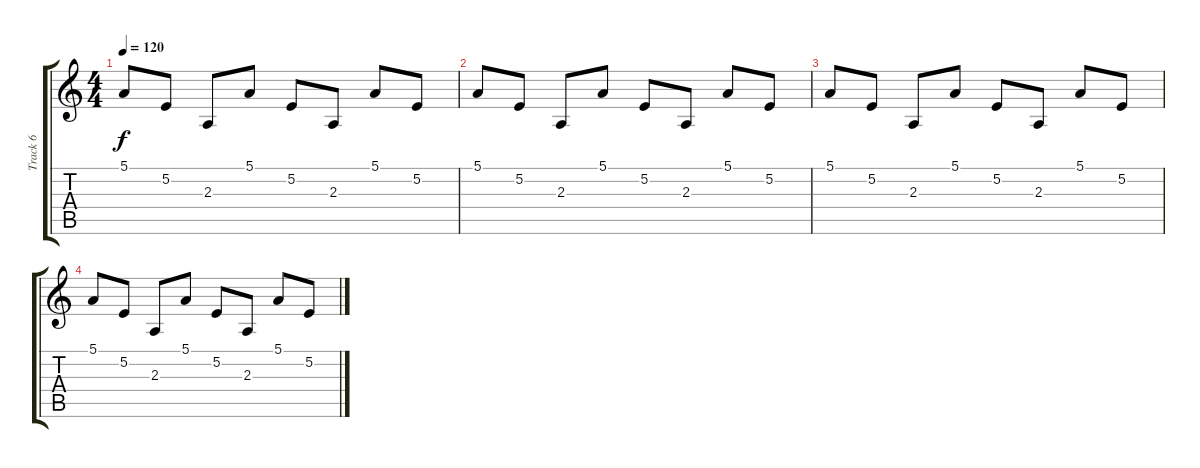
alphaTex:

\track ("Track 6" "Track 6") {instrument orchestralharp}
\staff {score tabs}
\tuning (E4 B3 G3 D3 A2 E2) {hide}
\ts (4 4)
\tempo 120
\clef g2
\ks c
5.1.8{dy f} 5.2.8 2.3.8 5.1.8 5.2.8 2.3.8 5.1.8 5.2.8 |
5.1.8 5.2.8 2.3.8 5.1.8 5.2.8 2.3.8 5.1.8 5.2.8 |
5.1.8 5.2.8 2.3.8 5.1.8 5.2.8 2.3.8 5.1.8 5.2.8 |
5.1.8 5.2.8 2.3.8 5.1.8 5.2.8 2.3.8 5.1.8 5.2.8
